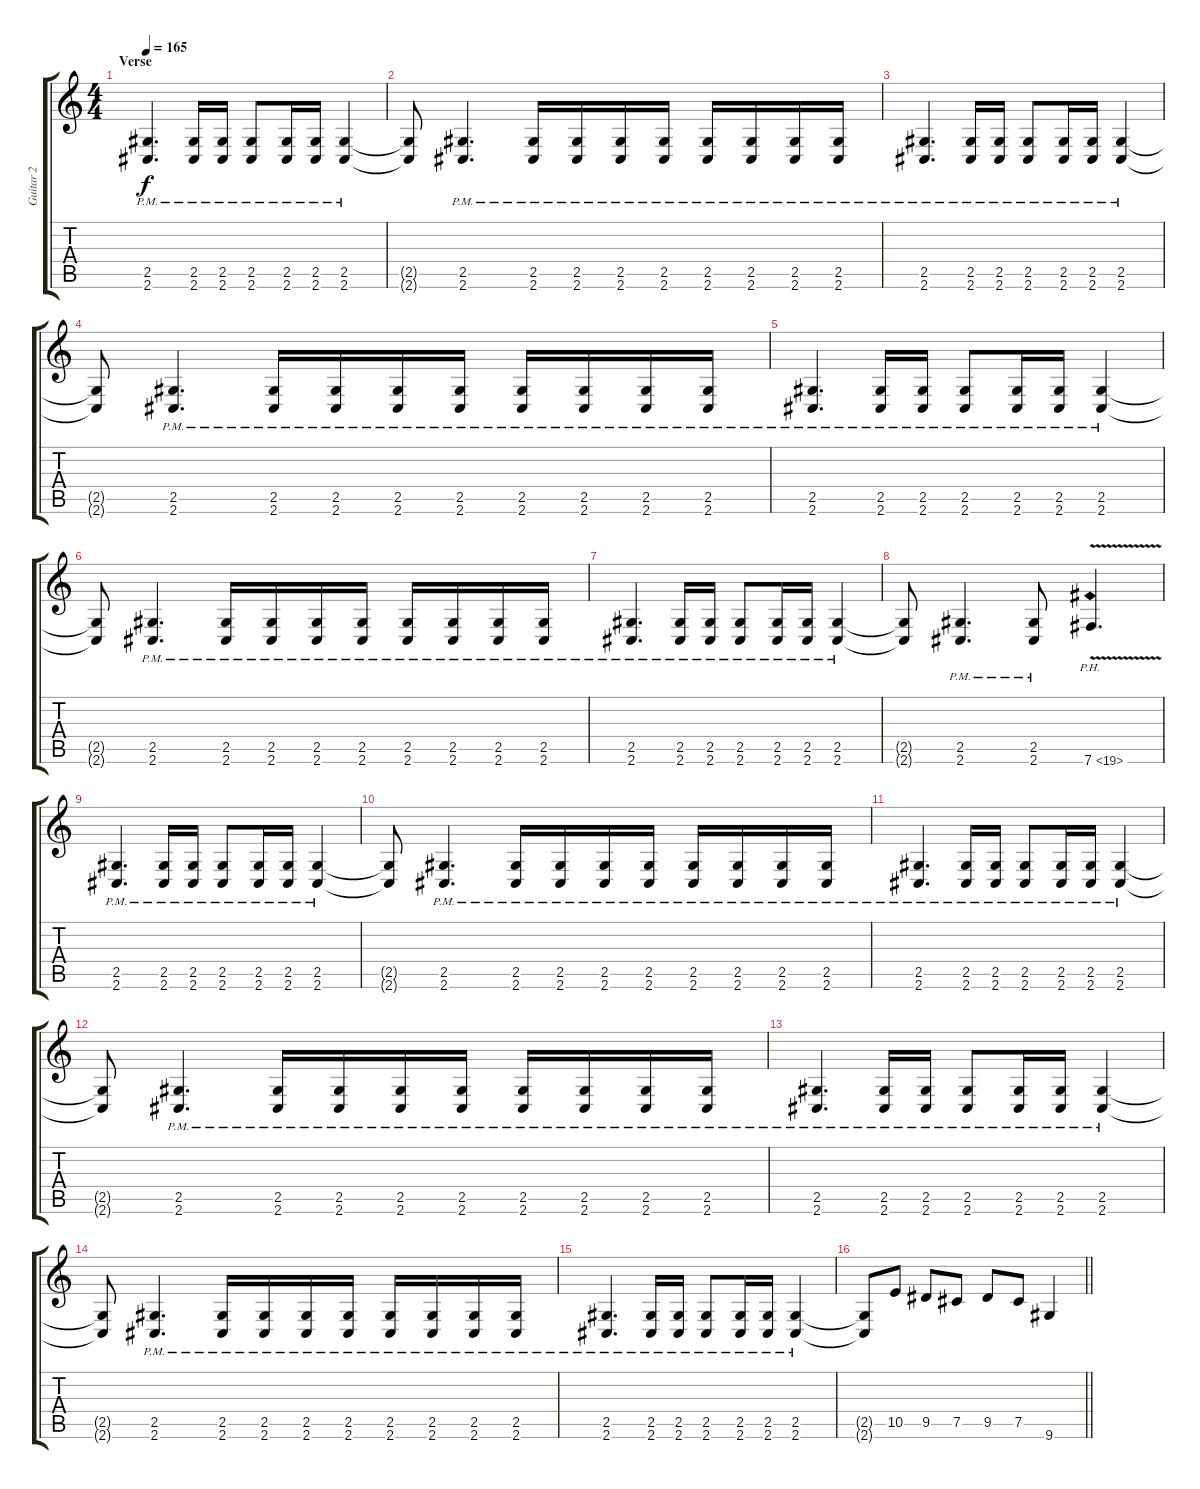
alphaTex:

\track ("Guitar 2" "Guitar 2") {instrument distortionguitar}
\staff {score tabs}
\tuning (Db4 Ab3 E3 B2 Gb2 B1) {hide}
\ts (4 4)
\section ("" "Verse")
\tempo 165
\clef g2
\ks c
(2.5{pm} 2.6{pm}).4{d dy f} (2.5{pm} 2.6{pm}).16 (2.5{pm} 2.6{pm}).16 (2.5{pm} 2.6{pm}).8 (2.5{pm} 2.6{pm}).16 (2.5{pm} 2.6{pm}).16 (2.5{pm} 2.6{pm}).4 |
(2.5{t} 2.6{t}).8 (2.5{pm} 2.6{pm}).4{d} (2.5{pm} 2.6{pm}).16 (2.5{pm} 2.6{pm}).16 (2.5{pm} 2.6{pm}).16 (2.5{pm} 2.6{pm}).16 (2.5{pm} 2.6{pm}).16 (2.5{pm} 2.6{pm}).16 (2.5{pm} 2.6{pm}).16 (2.5{pm} 2.6{pm}).16 |
(2.5{pm} 2.6{pm}).4{d} (2.5{pm} 2.6{pm}).16 (2.5{pm} 2.6{pm}).16 (2.5{pm} 2.6{pm}).8 (2.5{pm} 2.6{pm}).16 (2.5{pm} 2.6{pm}).16 (2.5{pm} 2.6{pm}).4 |
(2.5{t} 2.6{t}).8 (2.5{pm} 2.6{pm}).4{d} (2.5{pm} 2.6{pm}).16 (2.5{pm} 2.6{pm}).16 (2.5{pm} 2.6{pm}).16 (2.5{pm} 2.6{pm}).16 (2.5{pm} 2.6{pm}).16 (2.5{pm} 2.6{pm}).16 (2.5{pm} 2.6{pm}).16 (2.5{pm} 2.6{pm}).16 |
(2.5{pm} 2.6{pm}).4{d} (2.5{pm} 2.6{pm}).16 (2.5{pm} 2.6{pm}).16 (2.5{pm} 2.6{pm}).8 (2.5{pm} 2.6{pm}).16 (2.5{pm} 2.6{pm}).16 (2.5{pm} 2.6{pm}).4 |
(2.5{t} 2.6{t}).8 (2.5{pm} 2.6{pm}).4{d} (2.5{pm} 2.6{pm}).16 (2.5{pm} 2.6{pm}).16 (2.5{pm} 2.6{pm}).16 (2.5{pm} 2.6{pm}).16 (2.5{pm} 2.6{pm}).16 (2.5{pm} 2.6{pm}).16 (2.5{pm} 2.6{pm}).16 (2.5{pm} 2.6{pm}).16 |
(2.5{pm} 2.6{pm}).4{d} (2.5{pm} 2.6{pm}).16 (2.5{pm} 2.6{pm}).16 (2.5{pm} 2.6{pm}).8 (2.5{pm} 2.6{pm}).16 (2.5{pm} 2.6{pm}).16 (2.5{pm} 2.6{pm}).4 |
(2.5{t} 2.6{t}).8 (2.5{pm} 2.6{pm}).4{d} (2.5{pm} 2.6{pm}).8 7.6{ph 12 v}.4{d} |
(2.5{pm} 2.6{pm}).4{d} (2.5{pm} 2.6{pm}).16 (2.5{pm} 2.6{pm}).16 (2.5{pm} 2.6{pm}).8 (2.5{pm} 2.6{pm}).16 (2.5{pm} 2.6{pm}).16 (2.5{pm} 2.6{pm}).4 |
(2.5{t} 2.6{t}).8 (2.5{pm} 2.6{pm}).4{d} (2.5{pm} 2.6{pm}).16 (2.5{pm} 2.6{pm}).16 (2.5{pm} 2.6{pm}).16 (2.5{pm} 2.6{pm}).16 (2.5{pm} 2.6{pm}).16 (2.5{pm} 2.6{pm}).16 (2.5{pm} 2.6{pm}).16 (2.5{pm} 2.6{pm}).16 |
(2.5{pm} 2.6{pm}).4{d} (2.5{pm} 2.6{pm}).16 (2.5{pm} 2.6{pm}).16 (2.5{pm} 2.6{pm}).8 (2.5{pm} 2.6{pm}).16 (2.5{pm} 2.6{pm}).16 (2.5{pm} 2.6{pm}).4 |
(2.5{t} 2.6{t}).8 (2.5{pm} 2.6{pm}).4{d} (2.5{pm} 2.6{pm}).16 (2.5{pm} 2.6{pm}).16 (2.5{pm} 2.6{pm}).16 (2.5{pm} 2.6{pm}).16 (2.5{pm} 2.6{pm}).16 (2.5{pm} 2.6{pm}).16 (2.5{pm} 2.6{pm}).16 (2.5{pm} 2.6{pm}).16 |
(2.5{pm} 2.6{pm}).4{d} (2.5{pm} 2.6{pm}).16 (2.5{pm} 2.6{pm}).16 (2.5{pm} 2.6{pm}).8 (2.5{pm} 2.6{pm}).16 (2.5{pm} 2.6{pm}).16 (2.5{pm} 2.6{pm}).4 |
(2.5{t} 2.6{t}).8 (2.5{pm} 2.6{pm}).4{d} (2.5{pm} 2.6{pm}).16 (2.5{pm} 2.6{pm}).16 (2.5{pm} 2.6{pm}).16 (2.5{pm} 2.6{pm}).16 (2.5{pm} 2.6{pm}).16 (2.5{pm} 2.6{pm}).16 (2.5{pm} 2.6{pm}).16 (2.5{pm} 2.6{pm}).16 |
(2.5{pm} 2.6{pm}).4{d} (2.5{pm} 2.6{pm}).16 (2.5{pm} 2.6{pm}).16 (2.5{pm} 2.6{pm}).8 (2.5{pm} 2.6{pm}).16 (2.5{pm} 2.6{pm}).16 (2.5{pm} 2.6{pm}).4 |
\barLineRight lightlight
(2.5{t} 2.6{t}).8 10.5.8 9.5.8 7.5.8 9.5.8 7.5.8 9.6.4
